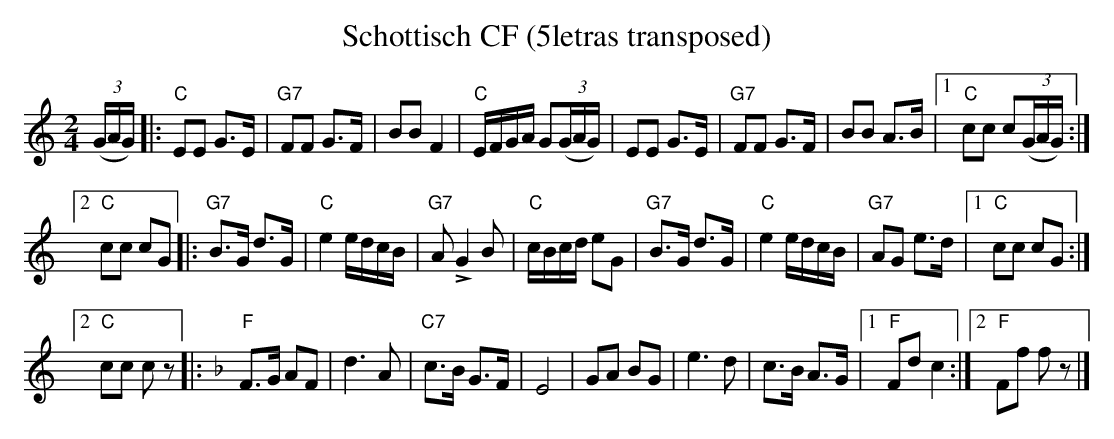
X:1
T:Schottisch CF (5letras transposed)
M:2/4
L:1/8
K:C transpose=3 %%MIDI gchordon
((3G/2A/2G/2) |: "C"EE G>E | "G7"FF G>F | BB F2 | "C"E/2F/2G/2A/2 G((3G/2A/2G/2) | EE G>E | "G7"FF G>F | BB A>B |1 "C"cc c((3G/2A/2G/2) :|2
"C"cc cG |: "G7"B>G d>G | "C"e2 e/2d/2c/2B/2 | "G7"A!>!G2B | "C"c/2B/2c/2d/2 eG | "G7"B>G d>G | "C"e2 e/2d/2c/2B/2 | "G7"AG e>d |1 "C"cc cG :|2
"C"cc cz [K:F] |: "F"F>G AF | d3A | "C7"c>B G>F | E4 | GA BG | e3d | c>B A>G |1 "F"Fdc2 :|2 "F"Ff fz |]
